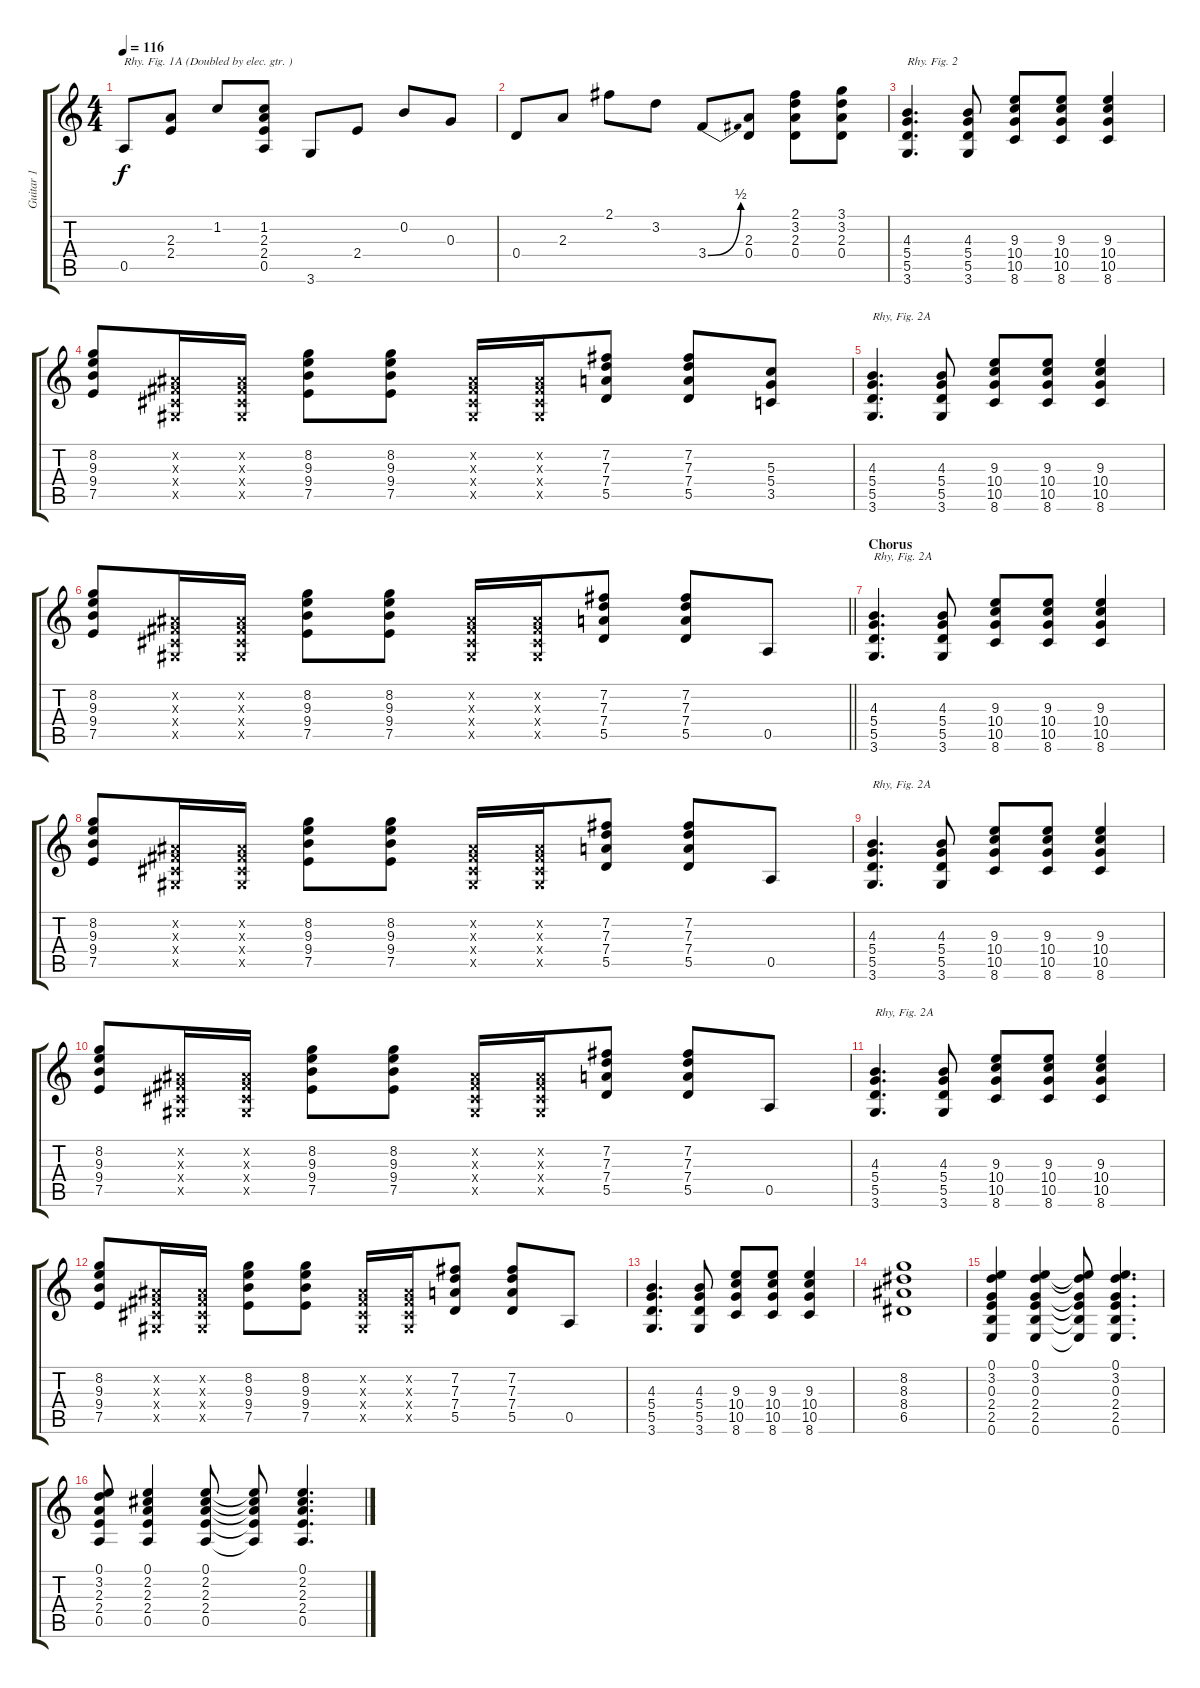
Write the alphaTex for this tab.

\track ("Guitar 1" "Guitar 1") {instrument acousticguitarnylon}
\staff {score tabs}
\tuning (E4 B3 G3 D3 A2 E2) {hide}
\ts (4 4)
\tempo 116
\clef g2
\ks c
0.5.8{txt "Rhy. Fig. 1A (Doubled by elec. gtr. )" dy f} (2.3 2.4).8 1.2.8 (1.2 2.3 2.4 0.5).8 3.6.8 2.4.8 0.2.8 0.3.8 |
0.4.8 2.3.8 2.1.8 3.2.8 3.4{be (bend 0 0 60 2)}.8 (2.3 0.4).8 (2.1 3.2 2.3 0.4).8 (3.1 3.2 2.3 0.4).8 |
(4.3 5.4 5.5 3.6).4{d txt "Rhy. Fig. 2"} (4.3 5.4 5.5 3.6).8 (9.3 10.4 10.5 8.6).8 (9.3 10.4 10.5 8.6).8 (9.3 10.4 10.5 8.6).4 |
(8.2 9.3 9.4 7.5).8 (-1.2{x} -1.3{x} -1.4{x} -1.5{x}).16 (-1.2{x} -1.3{x} -1.4{x} -1.5{x}).16 (8.2 9.3 9.4 7.5).8 (8.2 9.3 9.4 7.5).8 (-1.2{x} -1.3{x} -1.4{x} -1.5{x}).16 (-1.2{x} -1.3{x} -1.4{x} -1.5{x}).16 (7.2 7.3 7.4 5.5).8 (7.2 7.3 7.4 5.5).8 (5.3 5.4 3.5).8 |
(4.3 5.4 5.5 3.6).4{d txt "Rhy, Fig. 2A"} (4.3 5.4 5.5 3.6).8 (9.3 10.4 10.5 8.6).8 (9.3 10.4 10.5 8.6).8 (9.3 10.4 10.5 8.6).4 |
\barLineRight lightlight
(8.2 9.3 9.4 7.5).8 (-1.2{x} -1.3{x} -1.4{x} -1.5{x}).16 (-1.2{x} -1.3{x} -1.4{x} -1.5{x}).16 (8.2 9.3 9.4 7.5).8 (8.2 9.3 9.4 7.5).8 (-1.2{x} -1.3{x} -1.4{x} -1.5{x}).16 (-1.2{x} -1.3{x} -1.4{x} -1.5{x}).16 (7.2 7.3 7.4 5.5).8 (7.2 7.3 7.4 5.5).8 0.5.8 |
\section ("" "Chorus")
(4.3 5.4 5.5 3.6).4{d txt "Rhy, Fig. 2A"} (4.3 5.4 5.5 3.6).8 (9.3 10.4 10.5 8.6).8 (9.3 10.4 10.5 8.6).8 (9.3 10.4 10.5 8.6).4 |
(8.2 9.3 9.4 7.5).8 (-1.2{x} -1.3{x} -1.4{x} -1.5{x}).16 (-1.2{x} -1.3{x} -1.4{x} -1.5{x}).16 (8.2 9.3 9.4 7.5).8 (8.2 9.3 9.4 7.5).8 (-1.2{x} -1.3{x} -1.4{x} -1.5{x}).16 (-1.2{x} -1.3{x} -1.4{x} -1.5{x}).16 (7.2 7.3 7.4 5.5).8 (7.2 7.3 7.4 5.5).8 0.5.8 |
(4.3 5.4 5.5 3.6).4{d txt "Rhy, Fig. 2A"} (4.3 5.4 5.5 3.6).8 (9.3 10.4 10.5 8.6).8 (9.3 10.4 10.5 8.6).8 (9.3 10.4 10.5 8.6).4 |
(8.2 9.3 9.4 7.5).8 (-1.2{x} -1.3{x} -1.4{x} -1.5{x}).16 (-1.2{x} -1.3{x} -1.4{x} -1.5{x}).16 (8.2 9.3 9.4 7.5).8 (8.2 9.3 9.4 7.5).8 (-1.2{x} -1.3{x} -1.4{x} -1.5{x}).16 (-1.2{x} -1.3{x} -1.4{x} -1.5{x}).16 (7.2 7.3 7.4 5.5).8 (7.2 7.3 7.4 5.5).8 0.5.8 |
(4.3 5.4 5.5 3.6).4{d txt "Rhy, Fig. 2A"} (4.3 5.4 5.5 3.6).8 (9.3 10.4 10.5 8.6).8 (9.3 10.4 10.5 8.6).8 (9.3 10.4 10.5 8.6).4 |
(8.2 9.3 9.4 7.5).8 (-1.2{x} -1.3{x} -1.4{x} -1.5{x}).16 (-1.2{x} -1.3{x} -1.4{x} -1.5{x}).16 (8.2 9.3 9.4 7.5).8 (8.2 9.3 9.4 7.5).8 (-1.2{x} -1.3{x} -1.4{x} -1.5{x}).16 (-1.2{x} -1.3{x} -1.4{x} -1.5{x}).16 (7.2 7.3 7.4 5.5).8 (7.2 7.3 7.4 5.5).8 0.5.8 |
(4.3 5.4 5.5 3.6).4{d} (4.3 5.4 5.5 3.6).8 (9.3 10.4 10.5 8.6).8 (9.3 10.4 10.5 8.6).8 (9.3 10.4 10.5 8.6).4 |
(8.2 8.3 8.4 6.5).1 |
(0.1 3.2 0.3 2.4 2.5 0.6).4 (0.1 3.2 0.3 2.4 2.5 0.6).4 (0.1{t} 3.2{t} 0.3{t} 2.4{t} 2.5{t} 0.6{t}).8 (0.1 3.2 0.3 2.4 2.5 0.6).4{d} |
(0.1 3.2 2.3 2.4 0.5).8 (0.1 2.2 2.3 2.4 0.5).4 (0.1 2.2 2.3 2.4 0.5).8 (0.1{t} 2.2{t} 2.3{t} 2.4{t} 0.5{t}).8 (0.1 2.2 2.3 2.4 0.5).4{d}
